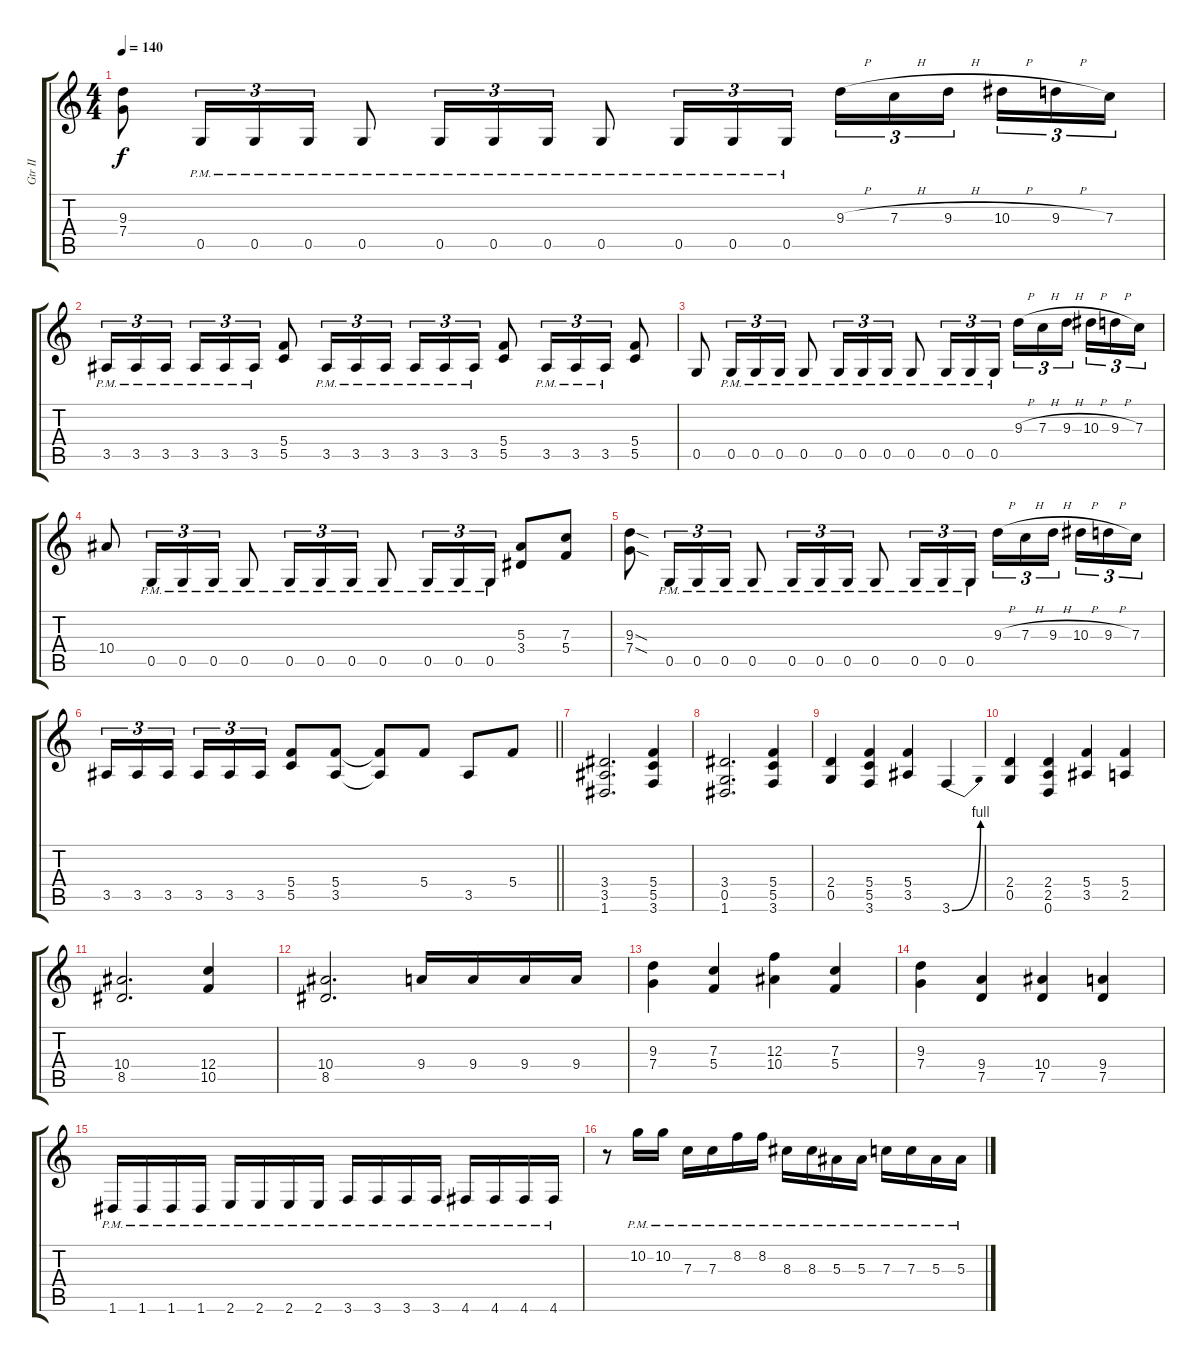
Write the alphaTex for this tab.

\track ("Gtr II" "Gtr II") {instrument overdrivenguitar}
\staff {score tabs}
\tuning (D4 A3 F3 C3 G2 D2) {hide}
\ts (4 4)
\tempo 140
\clef g2
\ks c
(9.3 7.4).8{dy f} 0.5{pm}.16{tu (3 2)} 0.5{pm}.16{tu (3 2)} 0.5{pm}.16{tu (3 2)} 0.5{pm}.8 0.5{pm}.16{tu (3 2)} 0.5{pm}.16{tu (3 2)} 0.5{pm}.16{tu (3 2)} 0.5{pm}.8 0.5{pm}.16{tu (3 2)} 0.5{pm}.16{tu (3 2)} 0.5{pm}.16{tu (3 2)} 9.3{h}.16{tu (3 2)} 7.3{h}.16{tu (3 2)} 9.3{h}.16{tu (3 2)} 10.3{h}.16{tu (3 2)} 9.3{h}.16{tu (3 2)} 7.3.16{tu (3 2)} |
3.5{pm}.16{tu (3 2)} 3.5{pm}.16{tu (3 2)} 3.5{pm}.16{tu (3 2)} 3.5{pm}.16{tu (3 2)} 3.5{pm}.16{tu (3 2)} 3.5{pm}.16{tu (3 2)} (5.4 5.5).8 3.5{pm}.16{tu (3 2)} 3.5{pm}.16{tu (3 2)} 3.5{pm}.16{tu (3 2)} 3.5{pm}.16{tu (3 2)} 3.5{pm}.16{tu (3 2)} 3.5{pm}.16{tu (3 2)} (5.4 5.5).8 3.5{pm}.16{tu (3 2)} 3.5{pm}.16{tu (3 2)} 3.5{pm}.16{tu (3 2)} (5.4 5.5).8 |
0.5.8 0.5{pm}.16{tu (3 2)} 0.5{pm}.16{tu (3 2)} 0.5{pm}.16{tu (3 2)} 0.5{pm}.8 0.5{pm}.16{tu (3 2)} 0.5{pm}.16{tu (3 2)} 0.5{pm}.16{tu (3 2)} 0.5{pm}.8 0.5{pm}.16{tu (3 2)} 0.5{pm}.16{tu (3 2)} 0.5{pm}.16{tu (3 2)} 9.3{h}.16{tu (3 2)} 7.3{h}.16{tu (3 2)} 9.3{h}.16{tu (3 2)} 10.3{h}.16{tu (3 2)} 9.3{h}.16{tu (3 2)} 7.3.16{tu (3 2)} |
10.4.8 0.5{pm}.16{tu (3 2)} 0.5{pm}.16{tu (3 2)} 0.5{pm}.16{tu (3 2)} 0.5{pm}.8 0.5{pm}.16{tu (3 2)} 0.5{pm}.16{tu (3 2)} 0.5{pm}.16{tu (3 2)} 0.5{pm}.8 0.5{pm}.16{tu (3 2)} 0.5{pm}.16{tu (3 2)} 0.5{pm}.16{tu (3 2)} (5.3 3.4).8 (7.3 5.4).8 |
(9.3{sod} 7.4{sod}).8 0.5{pm}.16{tu (3 2)} 0.5{pm}.16{tu (3 2)} 0.5{pm}.16{tu (3 2)} 0.5{pm}.8 0.5{pm}.16{tu (3 2)} 0.5{pm}.16{tu (3 2)} 0.5{pm}.16{tu (3 2)} 0.5{pm}.8 0.5{pm}.16{tu (3 2)} 0.5{pm}.16{tu (3 2)} 0.5{pm}.16{tu (3 2)} 9.3{h}.16{tu (3 2)} 7.3{h}.16{tu (3 2)} 9.3{h}.16{tu (3 2)} 10.3{h}.16{tu (3 2)} 9.3{h}.16{tu (3 2)} 7.3.16{tu (3 2)} |
\barLineRight lightlight
3.5.16{tu (3 2)} 3.5.16{tu (3 2)} 3.5.16{tu (3 2)} 3.5.16{tu (3 2)} 3.5.16{tu (3 2)} 3.5.16{tu (3 2)} (5.4 5.5).8 (5.4 3.5).8 (5.4{t} 3.5{t}).8 5.4.8 3.5.8 5.4.8 |
(3.4 3.5 1.6).2{d volume 12} (5.4 5.5 3.6).4 |
(3.4 0.5 1.6).2{d} (5.4 5.5 3.6).4 |
(2.4 0.5).4 (5.4 5.5 3.6).4 (5.4 3.5).4 3.6{be (bend 0 0 60 4)}.4 |
(2.4 0.5).4 (2.4 2.5 0.6).4 (5.4 3.5).4 (5.4 2.5).4 |
(10.4 8.5).2{d} (12.4 10.5).4 |
(10.4 8.5).2{d} 9.4.16 9.4.16 9.4.16 9.4.16 |
(9.3 7.4).4 (7.3 5.4).4 (12.3 10.4).4 (7.3 5.4).4 |
(9.3 7.4).4 (9.4 7.5).4 (10.4 7.5).4 (9.4 7.5).4 |
1.6{pm}.16 1.6{pm}.16 1.6{pm}.16 1.6{pm}.16 2.6{pm}.16 2.6{pm}.16 2.6{pm}.16 2.6{pm}.16 3.6{pm}.16 3.6{pm}.16 3.6{pm}.16 3.6{pm}.16 4.6{pm}.16 4.6{pm}.16 4.6{pm}.16 4.6{pm}.16 |
r.8 10.2{pm}.16 10.2{pm}.16 7.3{pm}.16 7.3{pm}.16 8.2{pm}.16 8.2{pm}.16 8.3{pm}.16 8.3{pm}.16 5.3{pm}.16 5.3{pm}.16 7.3{pm}.16 7.3{pm}.16 5.3{pm}.16 5.3{pm}.16
